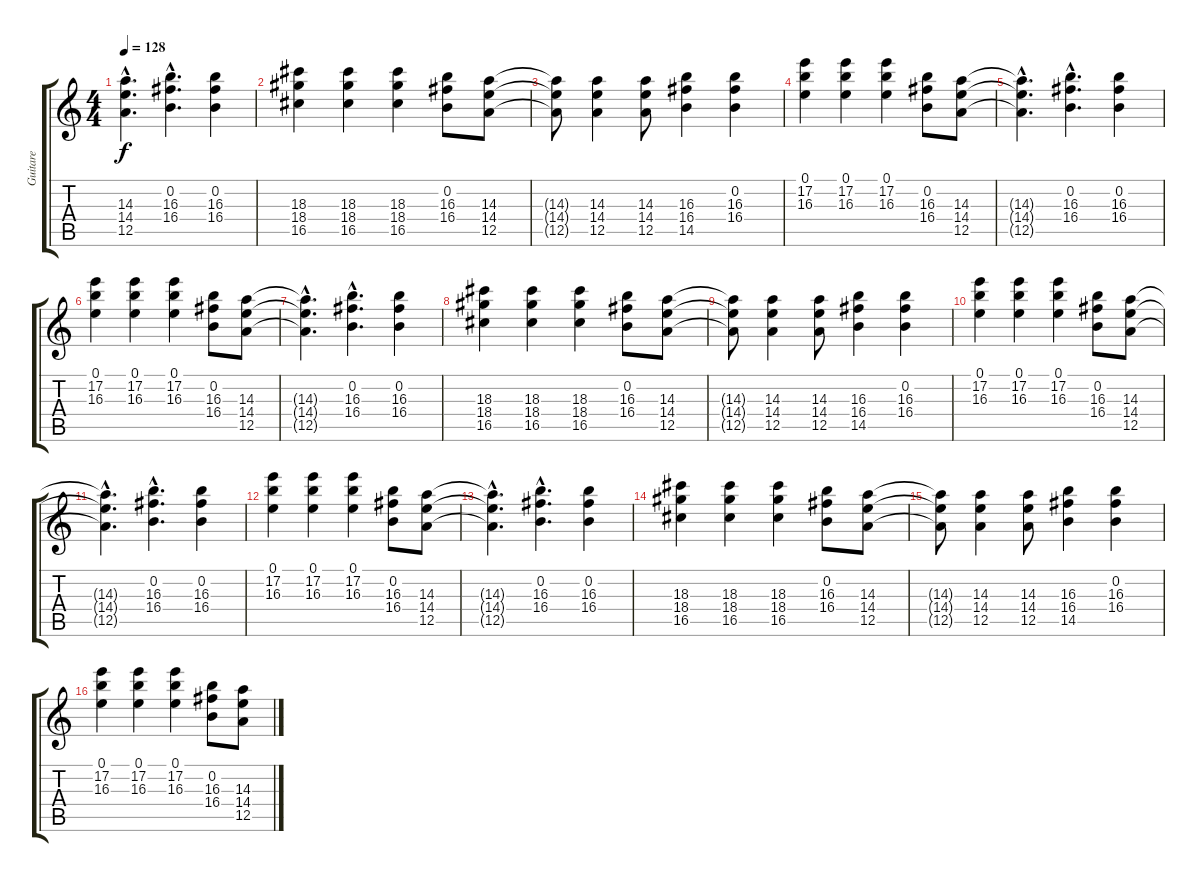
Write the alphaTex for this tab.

\track ("Guitare" "Guitare") {instrument electricguitarclean}
\staff {score tabs}
\tuning (E4 B3 G3 D3 A2 E2) {hide}
\ts (4 4)
\tempo 128
\clef g2
\ks c
(14.3{hac t} 14.4{hac t} 12.5{hac t}).4{d dy f} (0.2{hac} 16.3{hac} 16.4{hac}).4{d} (0.2 16.3 16.4).4 |
(18.3 18.4 16.5).4 (18.3 18.4 16.5).4 (18.3 18.4 16.5).4 (0.2 16.3 16.4).8 (14.3 14.4 12.5).8 |
(14.3{t} 14.4{t} 12.5{t}).8 (14.3 14.4 12.5).4 (14.3 14.4 12.5).8 (16.3 16.4 14.5).4 (0.2 16.3 16.4).4 |
(0.1 17.2 16.3).4 (0.1 17.2 16.3).4 (0.1 17.2 16.3).4 (0.2 16.3 16.4).8 (14.3 14.4 12.5).8 |
(14.3{hac t} 14.4{hac t} 12.5{hac t}).4{d} (0.2{hac} 16.3{hac} 16.4{hac}).4{d} (0.2 16.3 16.4).4 |
(0.1 17.2 16.3).4 (0.1 17.2 16.3).4 (0.1 17.2 16.3).4 (0.2 16.3 16.4).8 (14.3 14.4 12.5).8 |
(14.3{hac t} 14.4{hac t} 12.5{hac t}).4{d} (0.2{hac} 16.3{hac} 16.4{hac}).4{d} (0.2 16.3 16.4).4 |
(18.3 18.4 16.5).4 (18.3 18.4 16.5).4 (18.3 18.4 16.5).4 (0.2 16.3 16.4).8 (14.3 14.4 12.5).8 |
(14.3{t} 14.4{t} 12.5{t}).8 (14.3 14.4 12.5).4 (14.3 14.4 12.5).8 (16.3 16.4 14.5).4 (0.2 16.3 16.4).4 |
(0.1 17.2 16.3).4 (0.1 17.2 16.3).4 (0.1 17.2 16.3).4 (0.2 16.3 16.4).8 (14.3 14.4 12.5).8 |
(14.3{hac t} 14.4{hac t} 12.5{hac t}).4{d} (0.2{hac} 16.3{hac} 16.4{hac}).4{d volume 15} (0.2 16.3 16.4).4{volume 15} |
(0.1 17.2 16.3).4{volume 14} (0.1 17.2 16.3).4{volume 14} (0.1 17.2 16.3).4{volume 14} (0.2 16.3 16.4).8{volume 13} (14.3 14.4 12.5).8{volume 13} |
(14.3{hac t} 14.4{hac t} 12.5{hac t}).4{d} (0.2{hac} 16.3{hac} 16.4{hac}).4{d volume 12} (0.2 16.3 16.4).4{volume 12} |
(18.3 18.4 16.5).4{volume 12} (18.3 18.4 16.5).4{volume 11} (18.3 18.4 16.5).4{volume 11} (0.2 16.3 16.4).8{volume 10} (14.3 14.4 12.5).8{volume 10} |
(14.3{t} 14.4{t} 12.5{t}).8 (14.3 14.4 12.5).4{volume 10} (14.3 14.4 12.5).8{volume 10} (16.3 16.4 14.5).4{volume 10} (0.2 16.3 16.4).4{volume 9} |
(0.1 17.2 16.3).4{volume 9} (0.1 17.2 16.3).4{volume 8} (0.1 17.2 16.3).4{volume 8} (0.2 16.3 16.4).8{volume 8} (14.3 14.4 12.5).8{volume 8}
